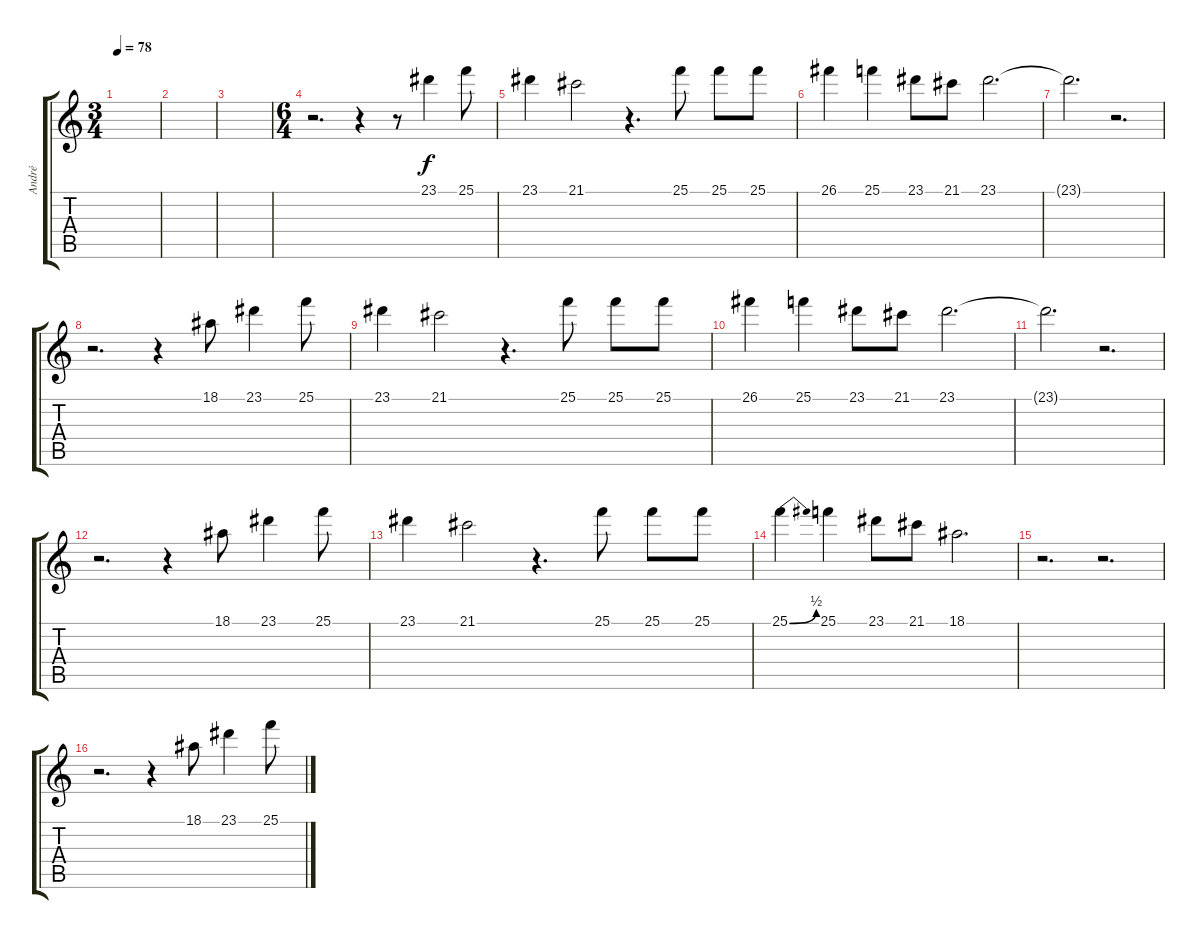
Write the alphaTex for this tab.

\track ("André" "André") {instrument lead6voice}
\staff {score tabs}
\tuning (E4 B3 G3 D3 A2 E2) {hide}
\ts (3 4)
\tempo 78
\clef g2
\ks c
|
|
|
\ts (6 4)
r.2{d} r.4 r.8 23.1.4 25.1.8 |
23.1.4 21.1.2 r.4{d} 25.1.8 25.1.8 25.1.8 |
26.1.4 25.1.4 23.1.8 21.1.8 23.1.2{d} |
23.1{t}.2{d} r.2{d} |
r.2{d} r.4 18.1.8 23.1.4 25.1.8 |
23.1.4 21.1.2 r.4{d} 25.1.8 25.1.8 25.1.8 |
26.1.4 25.1.4 23.1.8 21.1.8 23.1.2{d} |
23.1{t}.2{d} r.2{d} |
r.2{d} r.4 18.1.8 23.1.4 25.1.8 |
23.1.4 21.1.2 r.4{d} 25.1.8 25.1.8 25.1.8 |
25.1{be (bend 0 0 60 2)}.4 25.1.4 23.1.8 21.1.8 18.1.2{d} |
r.2{d} r.2{d} |
r.2{d} r.4 18.1.8 23.1.4 25.1.8
